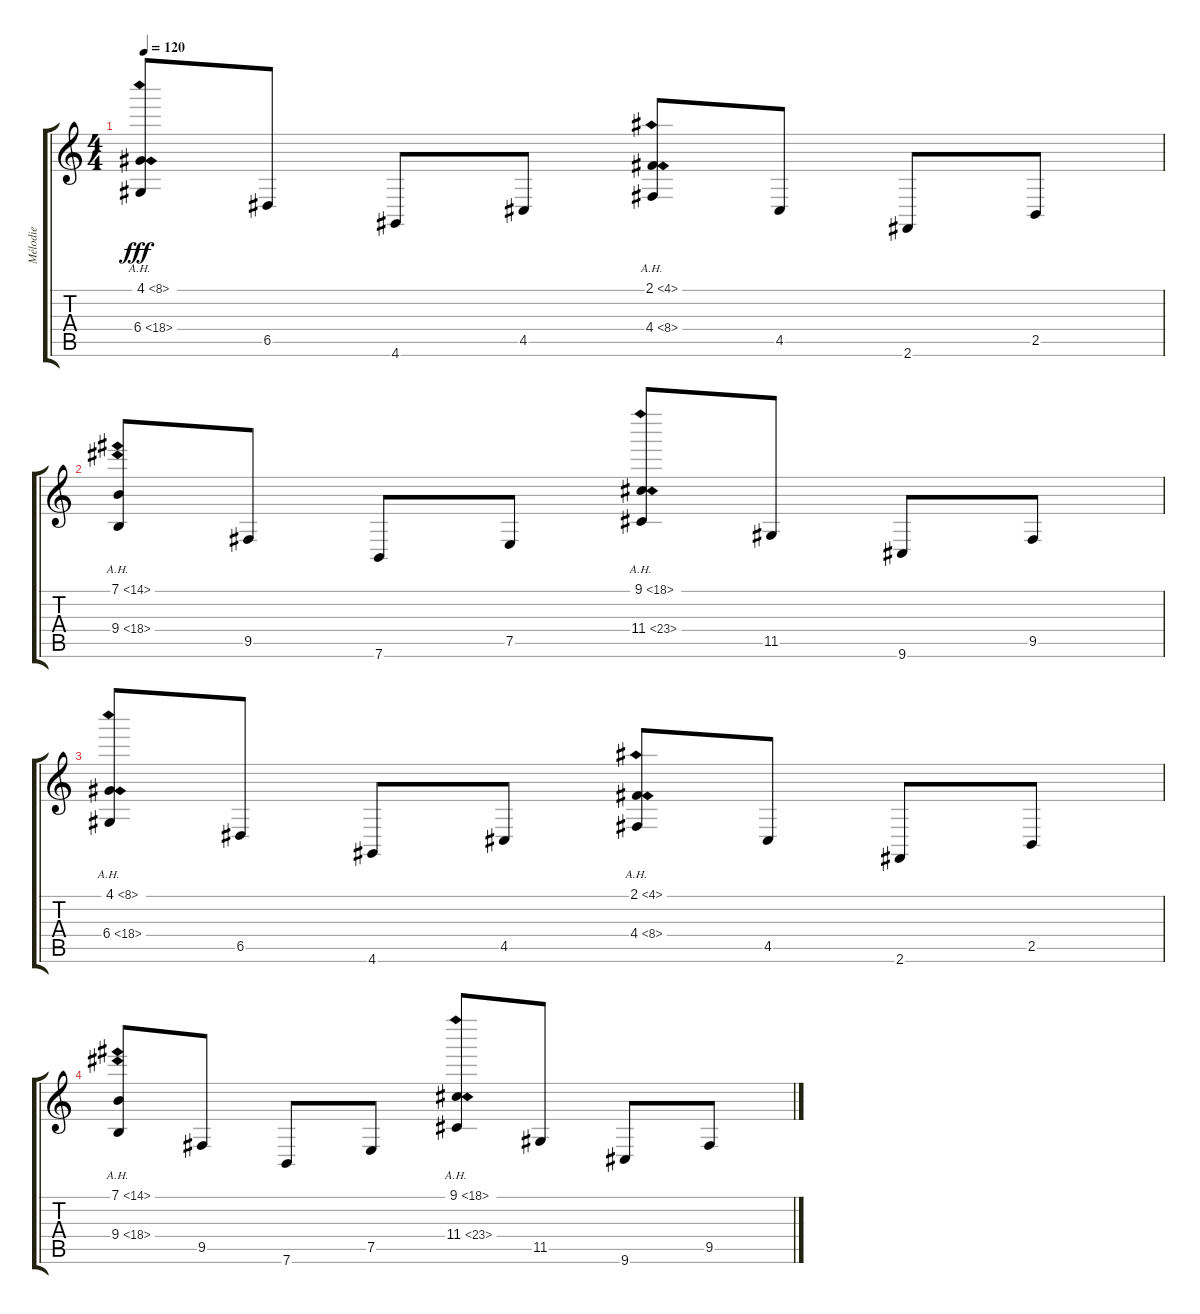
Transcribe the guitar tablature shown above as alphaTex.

\track ("Mélodie" "Mélodie") {instrument pad3polysynth}
\staff {score tabs}
\tuning (E4 B3 G3 D3 A2 E2) {hide}
\ts (4 4)
\tempo 120
\clef g2
\ks c
(4.1{ah 4} 6.4{ah 12}).8{dy fff} 6.5.8 4.6.8 4.5.8 (2.1{ah 2} 4.4{ah 4}).8 4.5.8 2.6.8 2.5.8 |
(7.1{ah 7} 9.4{ah 9}).8 9.5.8 7.6.8 7.5.8 (9.1{ah 9} 11.4{ah 12}).8 11.5.8 9.6.8 9.5.8 |
(4.1{ah 4} 6.4{ah 12}).8 6.5.8 4.6.8 4.5.8 (2.1{ah 2} 4.4{ah 4}).8 4.5.8 2.6.8 2.5.8 |
(7.1{ah 7} 9.4{ah 9}).8 9.5.8 7.6.8 7.5.8 (9.1{ah 9} 11.4{ah 12}).8 11.5.8 9.6.8 9.5.8
